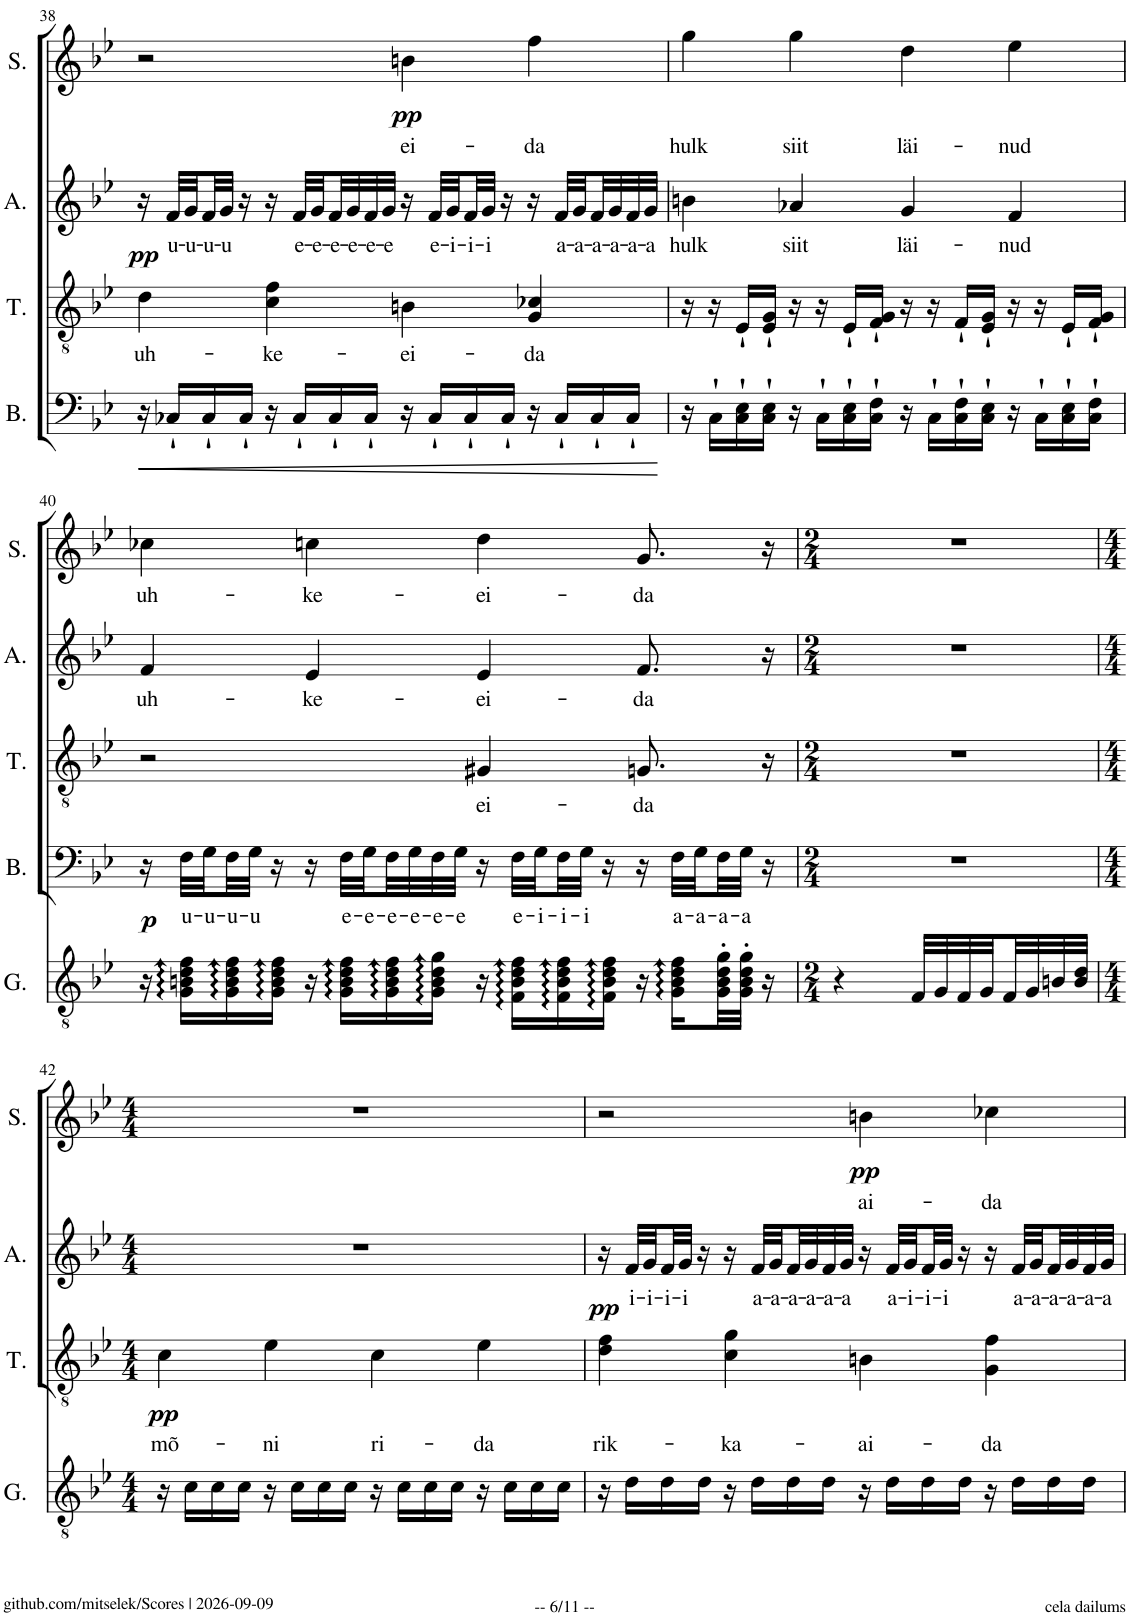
**kern	**kern	**text	**dynam	**kern	**text	**dynam	**kern	**text	**dynam	**kern	**text	**dynam
*part5	*part4	*part4	*part4	*part3	*part3	*part3	*part2	*part2	*part2	*part1	*part1	*part1
*staff5	*staff4	*staff4	*staff4	*staff3	*staff3	*staff3	*staff2	*staff2	*staff2	*staff1	*staff1	*staff1
*I"Classical Guitar	*I"Bass	*	*	*I"Tenor	*	*	*I"Alto	*	*	*I"Soprano	*	*
*I'G.	*I'B.	*	*	*I'T.	*	*	*I'A.	*	*	*I'S.	*	*
!!LO:PB:g=z
*clefGv2	*clefF4	*	*	*clefGv2	*	*	*clefG2	*	*	*clefG2	*	*
*	*	*	*	*Trd1c2	*	*	*	*	*	*	*	*
*k[b-e-]	*k[b-e-]	*	*	*k[b-e-]	*	*	*k[b-e-]	*	*	*k[b-e-]	*	*
*M4/4	*M4/4	*	*	*M4/4	*	*	*M4/4	*	*	*M4/4	*	*
=38	=38	=38	=38	=38	=38	=38	=38	=38	=38	=38	=38	=38
!	!	!	!LO:HP:b	!	!LO:LY:b	!	!	!	!LO:DY:b	!	!	!
1r	16r	.	<	4d\	uh-	.	16r	.	pp	2r	.	.
!	!	!	!	!	!	!	!	!LO:LY:b	!	!	!	!
.	16C-X`/LL	.	.	.	.	.	32f/LLL	u-	.	.	.	.
!	!	!	!	!	!	!	!	!LO:LY:b	!	!	!	!
.	.	.	.	.	.	.	32g/	-u-	.	.	.	.
!	!	!	!	!	!	!	!	!LO:LY:b	!	!	!	!
.	16C-`/	.	.	.	.	.	32f/	-u-	.	.	.	.
!	!	!	!	!	!	!	!	!LO:LY:b	!	!	!	!
.	.	.	.	.	.	.	32g/JJJ	-u	.	.	.	.
.	16C-`/JJ	.	.	.	.	.	16r	.	.	.	.	.
!	!	!	!	!	!LO:LY:b	!	!	!	!	!	!	!
.	16r	.	.	4c\ 4f\	-ke-	.	16r	.	.	.	.	.
!	!	!	!	!	!	!	!	!LO:LY:b	!	!	!	!
.	16C-`/LL	.	.	.	.	.	32f/LLL	e-	.	.	.	.
!	!	!	!	!	!	!	!	!LO:LY:b	!	!	!	!
.	.	.	.	.	.	.	32g/	-e-	.	.	.	.
!	!	!	!	!	!	!	!	!LO:LY:b	!	!	!	!
.	16C-`/	.	.	.	.	.	32f/	-e-	.	.	.	.
!	!	!	!	!	!	!	!	!LO:LY:b	!	!	!	!
.	.	.	.	.	.	.	32g/	-e-	.	.	.	.
!	!	!	!	!	!	!	!	!LO:LY:b	!	!	!	!
.	16C-`/JJ	.	.	.	.	.	32f/	-e-	.	.	.	.
!	!	!	!	!	!	!	!	!LO:LY:b	!	!	!	!
.	.	.	.	.	.	.	32g/JJJ	-e	.	.	.	.
!	!	!	!	!	!LO:LY:b	!	!	!	!	!	!LO:LY:b	!LO:DY:b
.	16r	.	.	4Bn\	-ei-	.	16r	.	.	4bn\	ei-	pp
!	!	!	!	!	!	!	!	!LO:LY:b	!	!	!	!
.	16C-`/LL	.	.	.	.	.	32f/LLL	e-	.	.	.	.
!	!	!	!	!	!	!	!	!LO:LY:b	!	!	!	!
.	.	.	.	.	.	.	32g/	-i-	.	.	.	.
!	!	!	!	!	!	!	!	!LO:LY:b	!	!	!	!
.	16C-`/	.	.	.	.	.	32f/	-i-	.	.	.	.
!	!	!	!	!	!	!	!	!LO:LY:b	!	!	!	!
.	.	.	.	.	.	.	32g/JJJ	-i	.	.	.	.
.	16C-`/JJ	.	.	.	.	.	16r	.	.	.	.	.
!	!	!	!	!	!LO:LY:b	!	!	!	!	!	!LO:LY:b	!
.	16r	.	.	4G/ 4c-X/	-da	.	16r	.	.	4ff\	-da	.
!	!	!	!	!	!	!	!	!LO:LY:b	!	!	!	!
.	16C-`/LL	.	.	.	.	.	32f/LLL	a-	.	.	.	.
!	!	!	!	!	!	!	!	!LO:LY:b	!	!	!	!
.	.	.	.	.	.	.	32g/	-a-	.	.	.	.
!	!	!	!	!	!	!	!	!LO:LY:b	!	!	!	!
.	16C-`/	.	.	.	.	.	32f/	-a-	.	.	.	.
!	!	!	!	!	!	!	!	!LO:LY:b	!	!	!	!
.	.	.	.	.	.	.	32g/	-a-	.	.	.	.
!	!	!	!	!	!	!	!	!LO:LY:b	!	!	!	!
.	16C-`/JJ	.	.	.	.	.	32f/	-a-	.	.	.	.
!	!	!	!	!	!	!	!	!LO:LY:b	!	!	!	!
.	.	.	.	.	.	.	32g/JJJ	-a	.	.	.	.
.	.	.	[	.	.	.	.	.	.	.	.	.
=39	=39	=39	=39	=39	=39	=39	=39	=39	=39	=39	=39	=39
!	!	!	!	!	!	!	!	!LO:LY:b	!	!	!LO:LY:b	!
1r	16r	.	.	16r	.	.	4bn\	hulk	.	4gg\	hulk	.
.	16C`\LL	.	.	16r	.	.	.	.	.	.	.	.
.	16C\` 16E-\`	.	.	16E-`/LL	.	.	.	.	.	.	.	.
.	16C\` 16E-\`JJ	.	.	16E-/` 16G/`JJ	.	.	.	.	.	.	.	.
!	!	!	!	!	!	!	!	!LO:LY:b	!	!	!LO:LY:b	!
.	16r	.	.	16r	.	.	4a-X/	siit	.	4gg\	siit	.
.	16C`\LL	.	.	16r	.	.	.	.	.	.	.	.
.	16C\` 16E-\`	.	.	16E-`/LL	.	.	.	.	.	.	.	.
.	16C\` 16F\`JJ	.	.	16F/` 16G/`JJ	.	.	.	.	.	.	.	.
!	!	!	!	!	!	!	!	!LO:LY:b	!	!	!LO:LY:b	!
.	16r	.	.	16r	.	.	4g/	läi-	.	4dd\	läi-	.
.	16C`\LL	.	.	16r	.	.	.	.	.	.	.	.
.	16C\` 16F\`	.	.	16F`/LL	.	.	.	.	.	.	.	.
.	16C\` 16E-\`JJ	.	.	16E-/` 16G/`JJ	.	.	.	.	.	.	.	.
!	!	!	!	!	!	!	!	!LO:LY:b	!	!	!LO:LY:b	!
.	16r	.	.	16r	.	.	4f/	-nud	.	4ee-\	-nud	.
.	16C`\LL	.	.	16r	.	.	.	.	.	.	.	.
.	16C\` 16E-\`	.	.	16E-`/LL	.	.	.	.	.	.	.	.
.	16C\` 16F\`JJ	.	.	16F/` 16G/`JJ	.	.	.	.	.	.	.	.
!!LO:LB:g=z
=40	=40	=40	=40	=40	=40	=40	=40	=40	=40	=40	=40	=40
!	!	!	!LO:DY:b	!	!	!	!	!LO:LY:b	!	!	!LO:LY:b	!
16r	16r	.	p	2r	.	.	4f/	uh-	.	4cc-X\	uh-	.
!	!	!LO:LY:b	!	!	!	!	!	!	!	!	!	!
16G\ 16Bn\ 16d\ 16f\LL	32F\LLL	u-	.	.	.	.	.	.	.	.	.	.
!	!	!LO:LY:b	!	!	!	!	!	!	!	!	!	!
.	32G\	-u-	.	.	.	.	.	.	.	.	.	.
!	!	!LO:LY:b	!	!	!	!	!	!	!	!	!	!
16G\ 16B\ 16d\ 16f\	32F\	-u-	.	.	.	.	.	.	.	.	.	.
!	!	!LO:LY:b	!	!	!	!	!	!	!	!	!	!
.	32G\JJJ	-u	.	.	.	.	.	.	.	.	.	.
16G\ 16B\ 16d\ 16f\JJ	16r	.	.	.	.	.	.	.	.	.	.	.
!	!	!	!	!	!	!	!	!LO:LY:b	!	!	!LO:LY:b	!
16r	16r	.	.	.	.	.	4e-/	-ke-	.	4ccn\	-ke-	.
!	!	!LO:LY:b	!	!	!	!	!	!	!	!	!	!
16G\ 16B\ 16d\ 16f\LL	32F\LLL	e-	.	.	.	.	.	.	.	.	.	.
!	!	!LO:LY:b	!	!	!	!	!	!	!	!	!	!
.	32G\	-e-	.	.	.	.	.	.	.	.	.	.
!	!	!LO:LY:b	!	!	!	!	!	!	!	!	!	!
16G\ 16B\ 16d\ 16f\	32F\	-e-	.	.	.	.	.	.	.	.	.	.
!	!	!LO:LY:b	!	!	!	!	!	!	!	!	!	!
.	32G\	-e-	.	.	.	.	.	.	.	.	.	.
!	!	!LO:LY:b	!	!	!	!	!	!	!	!	!	!
16G\ 16B\ 16d\ 16g\JJ	32F\	-e-	.	.	.	.	.	.	.	.	.	.
!	!	!LO:LY:b	!	!	!	!	!	!	!	!	!	!
.	32G\JJJ	-e	.	.	.	.	.	.	.	.	.	.
!	!	!	!	!	!LO:LY:b	!	!	!LO:LY:b	!	!	!LO:LY:b	!
16r	16r	.	.	4G#X/	ei-	.	4e-/	-ei-	.	4dd\	-ei-	.
!	!	!LO:LY:b	!	!	!	!	!	!	!	!	!	!
16F\ 16B\ 16d\ 16f\LL	32F\LLL	e-	.	.	.	.	.	.	.	.	.	.
!	!	!LO:LY:b	!	!	!	!	!	!	!	!	!	!
.	32G\	-i-	.	.	.	.	.	.	.	.	.	.
!	!	!LO:LY:b	!	!	!	!	!	!	!	!	!	!
16F\ 16B\ 16d\ 16f\	32F\	-i-	.	.	.	.	.	.	.	.	.	.
!	!	!LO:LY:b	!	!	!	!	!	!	!	!	!	!
.	32G\JJJ	-i	.	.	.	.	.	.	.	.	.	.
16F\ 16B\ 16d\ 16f\JJ	16r	.	.	.	.	.	.	.	.	.	.	.
!	!	!	!	!	!LO:LY:b	!	!	!LO:LY:b	!	!	!LO:LY:b	!
16r	16r	.	.	8.Gn/	-da	.	8.f/	-da	.	8.g/	-da	.
!	!	!LO:LY:b	!	!	!	!	!	!	!	!	!	!
16G\ 16B\ 16d\ 16f\LL	32F\LLL	a-	.	.	.	.	.	.	.	.	.	.
!	!	!LO:LY:b	!	!	!	!	!	!	!	!	!	!
.	32G\	-a-	.	.	.	.	.	.	.	.	.	.
!	!	!LO:LY:b	!	!	!	!	!	!	!	!	!	!
32G\' 32B\' 32d\' 32g\'L	32F\	-a-	.	.	.	.	.	.	.	.	.	.
!	!	!LO:LY:b	!	!	!	!	!	!	!	!	!	!
32G\' 32B\' 32d\' 32g\'JJJ	32G\JJJ	-a	.	.	.	.	.	.	.	.	.	.
16r	16r	.	.	16r	.	.	16r	.	.	16r	.	.
=41	=41	=41	=41	=41	=41	=41	=41	=41	=41	=41	=41	=41
*M2/4	*M2/4	*	*	*M2/4	*	*	*M2/4	*	*	*M2/4	*	*
4r	2r	.	.	2r	.	.	2r	.	.	2r	.	.
32F/LLL	.	.	.	.	.	.	.	.	.	.	.	.
32G/	.	.	.	.	.	.	.	.	.	.	.	.
32F/	.	.	.	.	.	.	.	.	.	.	.	.
32G/	.	.	.	.	.	.	.	.	.	.	.	.
32F/	.	.	.	.	.	.	.	.	.	.	.	.
32G/	.	.	.	.	.	.	.	.	.	.	.	.
32Bn/	.	.	.	.	.	.	.	.	.	.	.	.
32B/ 32d/JJJ	.	.	.	.	.	.	.	.	.	.	.	.
!!LO:LB:g=z
=42	=42	=42	=42	=42	=42	=42	=42	=42	=42	=42	=42	=42
*M4/4	*M4/4	*	*	*M4/4	*	*	*M4/4	*	*	*M4/4	*	*
!	!	!	!	!	!LO:LY:b	!LO:DY:b	!	!	!	!	!	!
16r	1r	.	.	4c\	mõ-	pp	1r	.	.	1r	.	.
16c\LL	.	.	.	.	.	.	.	.	.	.	.	.
16c\	.	.	.	.	.	.	.	.	.	.	.	.
16c\JJ	.	.	.	.	.	.	.	.	.	.	.	.
!	!	!	!	!	!LO:LY:b	!	!	!	!	!	!	!
16r	.	.	.	4e-\	-ni	.	.	.	.	.	.	.
16c\LL	.	.	.	.	.	.	.	.	.	.	.	.
16c\	.	.	.	.	.	.	.	.	.	.	.	.
16c\JJ	.	.	.	.	.	.	.	.	.	.	.	.
!	!	!	!	!	!LO:LY:b	!	!	!	!	!	!	!
16r	.	.	.	4c\	ri-	.	.	.	.	.	.	.
16c\LL	.	.	.	.	.	.	.	.	.	.	.	.
16c\	.	.	.	.	.	.	.	.	.	.	.	.
16c\JJ	.	.	.	.	.	.	.	.	.	.	.	.
!	!	!	!	!	!LO:LY:b	!	!	!	!	!	!	!
16r	.	.	.	4e-\	-da	.	.	.	.	.	.	.
16c\LL	.	.	.	.	.	.	.	.	.	.	.	.
16c\	.	.	.	.	.	.	.	.	.	.	.	.
16c\JJ	.	.	.	.	.	.	.	.	.	.	.	.
=43	=43	=43	=43	=43	=43	=43	=43	=43	=43	=43	=43	=43
!	!	!	!	!	!LO:LY:b	!	!	!	!LO:DY:b	!	!	!
16r	1r	.	.	4d\ 4f\	rik-	.	16r	.	pp	2r	.	.
!	!	!	!	!	!	!	!	!LO:LY:b	!	!	!	!
16d\LL	.	.	.	.	.	.	32f/LLL	i-	.	.	.	.
!	!	!	!	!	!	!	!	!LO:LY:b	!	!	!	!
.	.	.	.	.	.	.	32g/	-i-	.	.	.	.
!	!	!	!	!	!	!	!	!LO:LY:b	!	!	!	!
16d\	.	.	.	.	.	.	32f/	-i-	.	.	.	.
!	!	!	!	!	!	!	!	!LO:LY:b	!	!	!	!
.	.	.	.	.	.	.	32g/JJJ	-i	.	.	.	.
16d\JJ	.	.	.	.	.	.	16r	.	.	.	.	.
!	!	!	!	!	!LO:LY:b	!	!	!	!	!	!	!
16r	.	.	.	4c\ 4g\	-ka-	.	16r	.	.	.	.	.
!	!	!	!	!	!	!	!	!LO:LY:b	!	!	!	!
16d\LL	.	.	.	.	.	.	32f/LLL	a-	.	.	.	.
!	!	!	!	!	!	!	!	!LO:LY:b	!	!	!	!
.	.	.	.	.	.	.	32g/	-a-	.	.	.	.
!	!	!	!	!	!	!	!	!LO:LY:b	!	!	!	!
16d\	.	.	.	.	.	.	32f/	-a-	.	.	.	.
!	!	!	!	!	!	!	!	!LO:LY:b	!	!	!	!
.	.	.	.	.	.	.	32g/	-a-	.	.	.	.
!	!	!	!	!	!	!	!	!LO:LY:b	!	!	!	!
16d\JJ	.	.	.	.	.	.	32f/	-a-	.	.	.	.
!	!	!	!	!	!	!	!	!LO:LY:b	!	!	!	!
.	.	.	.	.	.	.	32g/JJJ	-a	.	.	.	.
!	!	!	!	!	!LO:LY:b	!	!	!	!	!	!LO:LY:b	!LO:DY:b
16r	.	.	.	4Bn\	-ai-	.	16r	.	.	4bn\	ai-	pp
!	!	!	!	!	!	!	!	!LO:LY:b	!	!	!	!
16d\LL	.	.	.	.	.	.	32f/LLL	a-	.	.	.	.
!	!	!	!	!	!	!	!	!LO:LY:b	!	!	!	!
.	.	.	.	.	.	.	32g/	-i-	.	.	.	.
!	!	!	!	!	!	!	!	!LO:LY:b	!	!	!	!
16d\	.	.	.	.	.	.	32f/	-i-	.	.	.	.
!	!	!	!	!	!	!	!	!LO:LY:b	!	!	!	!
.	.	.	.	.	.	.	32g/JJJ	-i	.	.	.	.
16d\JJ	.	.	.	.	.	.	16r	.	.	.	.	.
!	!	!	!	!	!LO:LY:b	!	!	!	!	!	!LO:LY:b	!
16r	.	.	.	4G\ 4f\	-da	.	16r	.	.	4cc-X\	-da	.
!	!	!	!	!	!	!	!	!LO:LY:b	!	!	!	!
16d\LL	.	.	.	.	.	.	32f/LLL	a-	.	.	.	.
!	!	!	!	!	!	!	!	!LO:LY:b	!	!	!	!
.	.	.	.	.	.	.	32g/	-a-	.	.	.	.
!	!	!	!	!	!	!	!	!LO:LY:b	!	!	!	!
16d\	.	.	.	.	.	.	32f/	-a-	.	.	.	.
!	!	!	!	!	!	!	!	!LO:LY:b	!	!	!	!
.	.	.	.	.	.	.	32g/	-a-	.	.	.	.
!	!	!	!	!	!	!	!	!LO:LY:b	!	!	!	!
16d\JJ	.	.	.	.	.	.	32f/	-a-	.	.	.	.
!	!	!	!	!	!	!	!	!LO:LY:b	!	!	!	!
.	.	.	.	.	.	.	32g/JJJ	-a	.	.	.	.
=	=	=	=	=	=	=	=	=	=	=	=	=
*-	*-	*-	*-	*-	*-	*-	*-	*-	*-	*-	*-	*-
